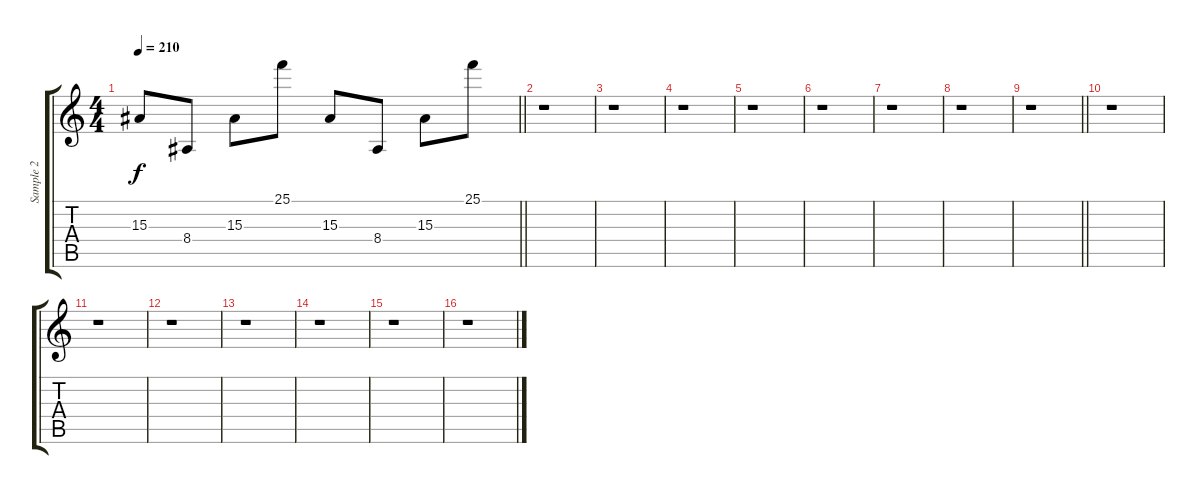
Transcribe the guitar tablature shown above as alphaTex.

\track ("Sample 2" "Sample 2") {instrument lead3calliope}
\staff {score tabs}
\tuning (E4 B3 G3 D3 A2 E2) {hide}
\ts (4 4)
\tempo 210
\clef g2
\barLineRight lightlight
\ks c
15.3.8{dy f} 8.4.8 15.3.8 25.1.8 15.3.8 8.4.8 15.3.8 25.1.8 |
\section ("" " ")
r.1 |
r.1 |
r.1 |
r.1 |
r.1 |
r.1 |
r.1 |
\barLineRight lightlight
r.1 |
\section ("" " ")
r.1 |
r.1 |
r.1 |
r.1 |
r.1 |
r.1 |
r.1
